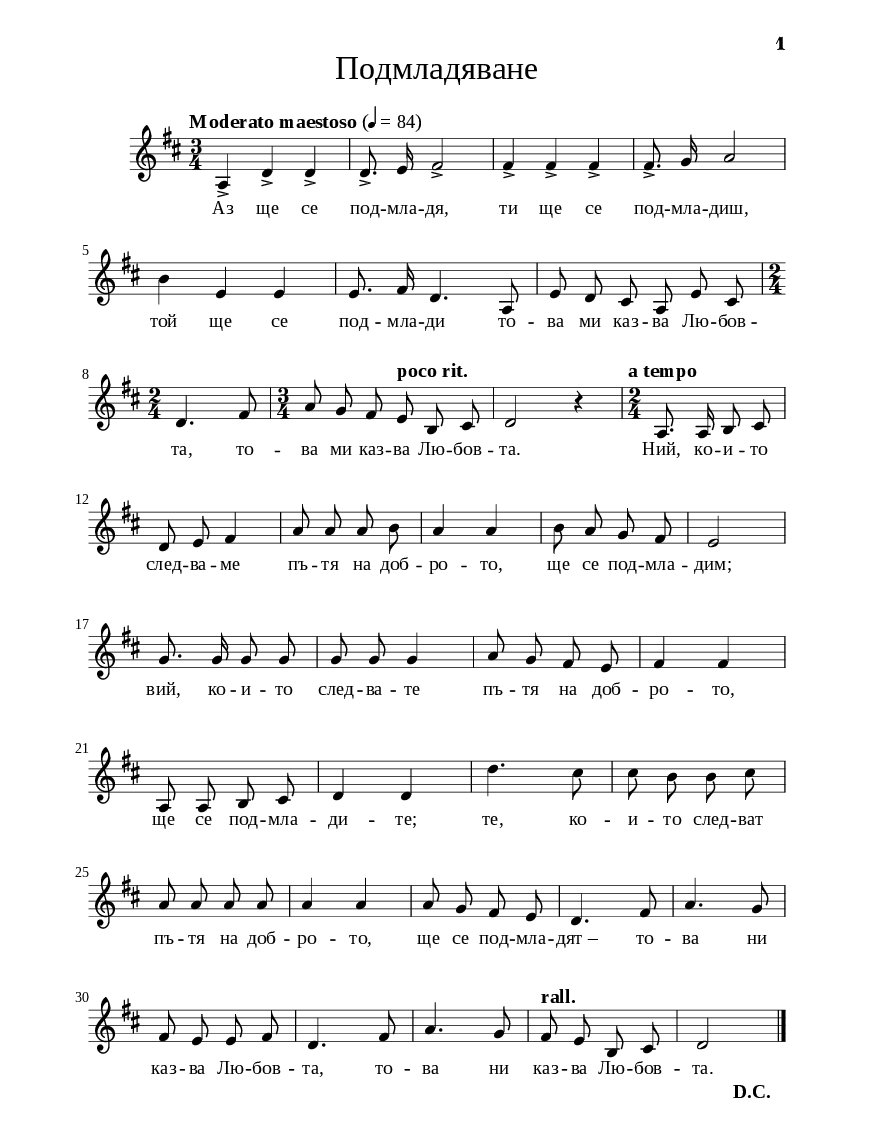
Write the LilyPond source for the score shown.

\version "2.24.4"

% include paper part and global functions
\include "include/globals.ily"

\bookpart {
  \label #'ref119
  \tocItem \markup "Подмладяване"
  \include "include/bookpart-paper.ily"
  \score {
    \include "include/score-layout.ily"

    \new Voice \absolute {
      \clef treble
      \key d \major
      \time 3/4
      \tempoFunc "Moderato maestoso" 4 "84"
      \autoBeamOff
      a4 -> d'4 ->  % 2
      d'4 -> | d'8. -> e'16  % 3
      fis'2 -> | % 4
      fis'4 -> fis'4 ->  % 5
      fis'4 -> | fis'8. -> g'16  % 6
      a'2 \break |

      b'4 e'4  % 8
      e'4 | e'8. fis'16  % 9
      d'4. a8 | e'8  d'8 cis'8 a8 e'8 cis'8 \break | % 11
      \time 2/4  d'4. fis'8 | % 12
      \time 3/4  a'8 g'8 fis'8 \tempo "poco rit." e'8 b8 cis'8
      | % 13
      d'2 r4 | % 14
      \time 2/4
      \tempo "a tempo" a8. a16 b8 cis'8 \break | % 15
      d'8 e'8 fis'4 | % 16
      a'8 a'8 a'8 b'8 | % 17
      a'4 a'4 | % 18
      b'8 a'8 g'8 fis'8 | % 19
      e'2 \break |
      g'8. g'16 g'8 g'8 | % 21
      g'8 g'8 g'4 | % 22
      a'8 g'8 fis'8 e'8 | % 23
      fis'4 fis'4 \break | % 24
      a8 a8 b8 cis'8 | % 25
      d'4 d'4 | % 26
      d''4. cis''8 | % 27
      cis''8 b'8 b'8 cis''8 \break | % 28
      a'8 a'8 a'8 a'8 | % 29
      a'4 a'4 |
      a'8 g'8 fis'8 e'8 | % 31
      d'4. fis'8 | % 32
      a'4. g'8 \break | % 33
      fis'8 e'8 e'8 fis'8 | % 34
      d'4. fis'8 | % 35
      a'4. g'8 | % 36
      \tempo "rall." fis'8 e'8 b8 cis'8 | % 37
      d'2  \bar "|."
    }

    \addlyrics {
      Аз   ще   се
      под  --  мла  --  дя,   ти   ще   се   под  --  мла  --  диш,
      той   ще   се   под  --  мла  --  ди   то  --  ва   ми   каз  --
      ва   Лю  --  бов  --  та,   то  --  ва   ми   каз  --  ва   Лю  --
      бов  --  та.   Ний,   ко  --  и  --  то   след  --  ва  --  ме
      пъ  --  тя   на   доб  --  ро  --  то,   ще   се   под  --  мла  --
      дим;   вий,   ко  --  и  --  то   след  --  ва  --  те   пъ  --
      тя   на   доб  --  ро  --  то,   ще   се   под  --  мла  --  ди  --
      те;   те,   ко  --  и  --  то   след  --  ват   пъ  --  тя   на
      доб  --  ро  --  то,   ще   се   под  --  мла  --  "дят –"   то  --
      ва   ни   каз  --  ва   Лю  --  бов  --  та,   то  --  ва   ни
      каз  --  ва   Лю  --  бов  --  та.
    }

    \header {
      title = \titleFunc #'ref_desc_11 "Подмладяване" "Podmladjavane"
    }

    \midi{}

  } % score

  \markup \dc-one "D.C."



} % bookpart
